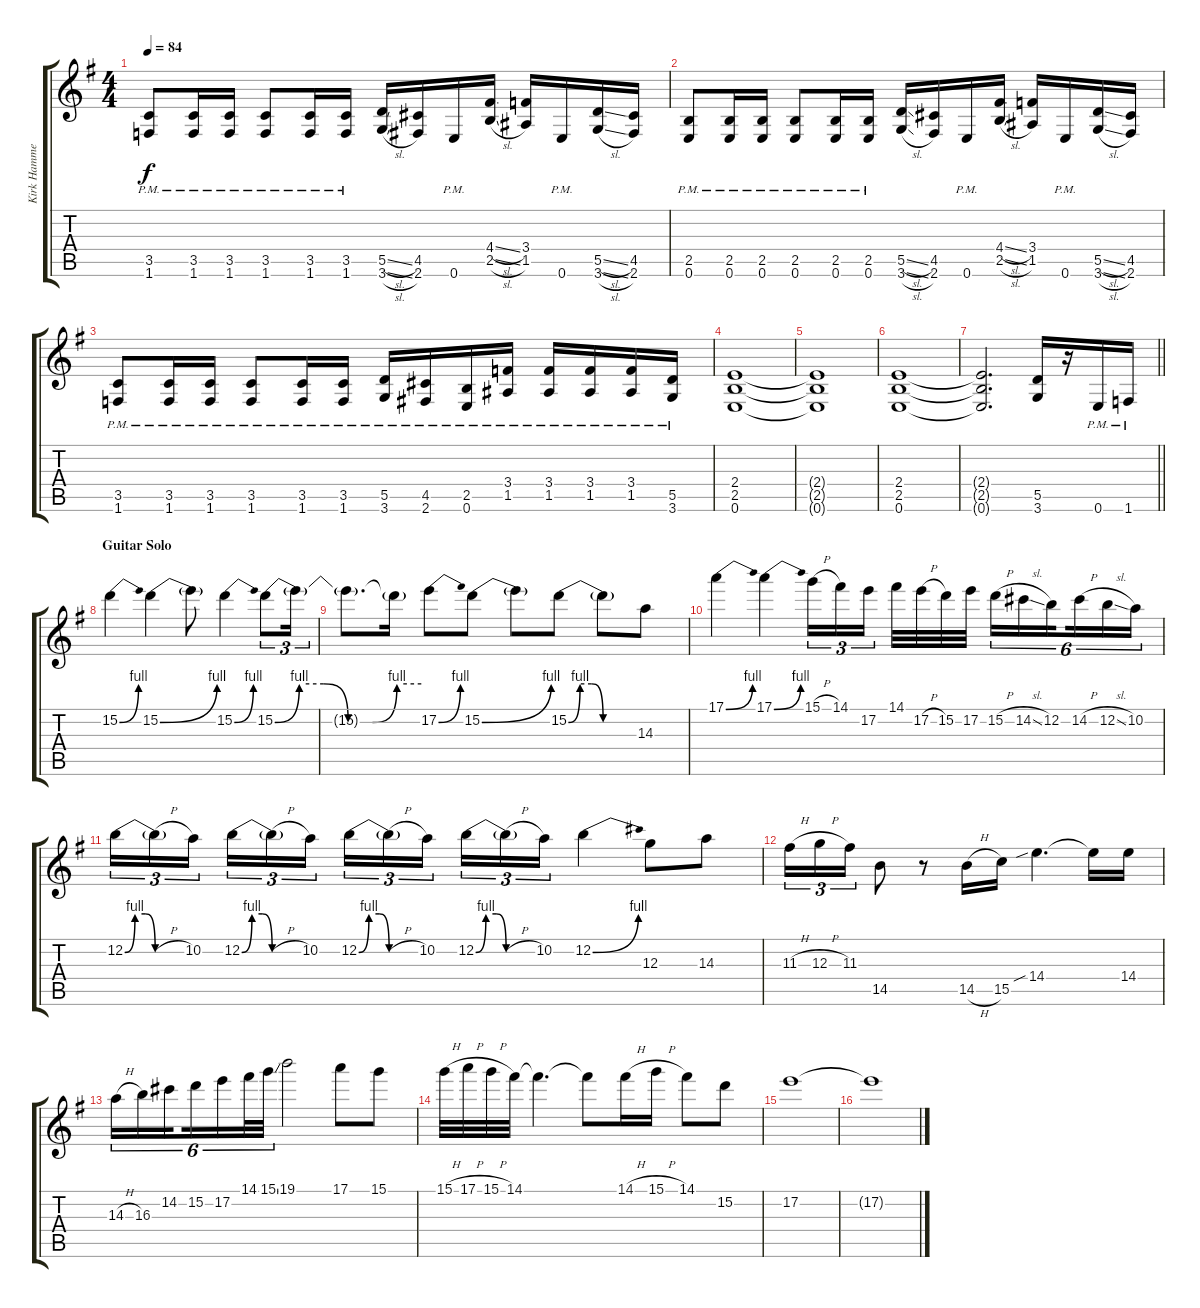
\track ("Kirk Hammet" "Kirk Hamme") {instrument distortionguitar}
\staff {score tabs}
\tuning (E4 B3 G3 D3 A2 E2) {hide}
\ts (4 4)
\tempo 84
\clef g2
\ks eminor
(3.5{pm} 1.6{pm}).8{dy f} (3.5{pm} 1.6{pm}).16 (3.5{pm} 1.6{pm}).16 (3.5{pm} 1.6{pm}).8 (3.5{pm} 1.6{pm}).16 (3.5{pm} 1.6{pm}).16 (5.5{sl} 3.6{sl}).16 (4.5 2.6).16 0.6{pm}.16 (4.4{sl} 2.5{sl}).16 (3.4 1.5).16 0.6{pm}.16 (5.5{sl} 3.6{sl}).16 (4.5 2.6).16 |
(2.5{pm} 0.6{pm}).8 (2.5{pm} 0.6{pm}).16 (2.5{pm} 0.6{pm}).16 (2.5{pm} 0.6{pm}).8 (2.5{pm} 0.6{pm}).16 (2.5{pm} 0.6{pm}).16 (5.5{sl} 3.6{sl}).16 (4.5 2.6).16 0.6{pm}.16 (4.4{sl} 2.5{sl}).16 (3.4 1.5).16 0.6{pm}.16 (5.5{sl} 3.6{sl}).16 (4.5 2.6).16 |
(3.5{pm} 1.6{pm}).8 (3.5{pm} 1.6{pm}).16 (3.5{pm} 1.6{pm}).16 (3.5{pm} 1.6{pm}).8 (3.5{pm} 1.6{pm}).16 (3.5{pm} 1.6{pm}).16 (5.5{pm} 3.6{pm}).16 (4.5{pm} 2.6{pm}).16 (2.5{pm} 0.6{pm}).16 (3.4{pm} 1.5{pm}).16 (3.4{pm} 1.5{pm}).16 (3.4{pm} 1.5{pm}).16 (3.4{pm} 1.5{pm}).16 (5.5{pm} 3.6{pm}).16 |
(2.4 2.5 0.6).1 |
(2.4{t} 2.5{t} 0.6{t}).1 |
(2.4 2.5 0.6).1 |
\barLineRight lightlight
(2.4{t} 2.5{t} 0.6{t}).2{d} (5.5 3.6).16 r.16 0.6{pm}.16 1.6{pm}.16 |
\section ("" "Guitar Solo")
15.2{be (bend 0 0 60 4)}.4 15.2{be (bend 0 0 60 4)}.4 15.2{t}.8 15.2{be (bend 0 0 60 4)}.4 15.2{be (custom 0 0 10 4 20 4 30 0 40 0 50 4 60 4)}.8{tu (3 2)} 15.2{t}.16{tu (3 2)} |
15.2{t}.8{d} 15.2{t}.16 17.2{be (bend 0 0 60 4)}.8 15.2{be (bend 0 0 60 4)}.8 15.2{t}.8 15.2{be (custom 0 0 10 4 20 4 30 0 60 0)}.8 15.2{t}.8 14.3.8 |
17.1{be (bend 0 0 60 4)}.4 17.1{be (bend 0 0 60 4)}.4 15.1{h}.16{tu (3 2)} 14.1.16{tu (3 2)} 17.2.16{tu (3 2) beam splitsecondary} 14.1.32 17.2{h}.32 15.2.32 17.2.32 15.2{h}.16{tu (6 4)} 14.2{sl}.16{tu (6 4)} 12.2.16{tu (6 4) beam splitsecondary} 14.2{h}.16{tu (6 4)} 12.2{sl}.16{tu (6 4)} 10.2.16{tu (6 4)} |
12.2{be (custom 0 0 10 4 20 4 30 0 60 0)}.16{tu (3 2)} 12.2{h t}.16{tu (3 2)} 10.2.16{tu (3 2) beam splitsecondary} 12.2{be (custom 0 0 10 4 20 4 30 0 60 0)}.16{tu (3 2)} 12.2{h t}.16{tu (3 2)} 10.2.16{tu (3 2)} 12.2{be (custom 0 0 10 4 20 4 30 0 60 0)}.16{tu (3 2)} 12.2{h t}.16{tu (3 2)} 10.2.16{tu (3 2) beam splitsecondary} 12.2{be (custom 0 0 10 4 20 4 30 0 60 0)}.16{tu (3 2)} 12.2{h t}.16{tu (3 2)} 10.2.16{tu (3 2)} 12.2{be (bend 0 0 60 4)}.4 12.3.8 14.3.8 |
11.3{h}.16{tu (3 2)} 12.3{h}.16{tu (3 2)} 11.3.16{tu (3 2)} 14.5.8 r.8 14.5{h}.16 15.5.16 14.4{sib}.4{d} 14.4{t}.16 14.4.16 |
14.3{h}.16{tu (6 4)} 16.3.16{tu (6 4)} 14.2.16{tu (6 4) beam splitsecondary} 15.2.16{tu (6 4)} 17.2.16{tu (6 4)} 14.1.32{tu (6 4)} 15.1{ss}.32{tu (6 4)} 19.1.2 17.1.8 15.1.8 |
15.1{h}.32 17.1{h}.32 15.1{h}.32 14.1.32 14.1{t}.4{d} 14.1{t}.8 14.1{h}.16 15.1{h}.16 14.1.8 15.2.8 |
17.2.1 |
17.2{t}.1
